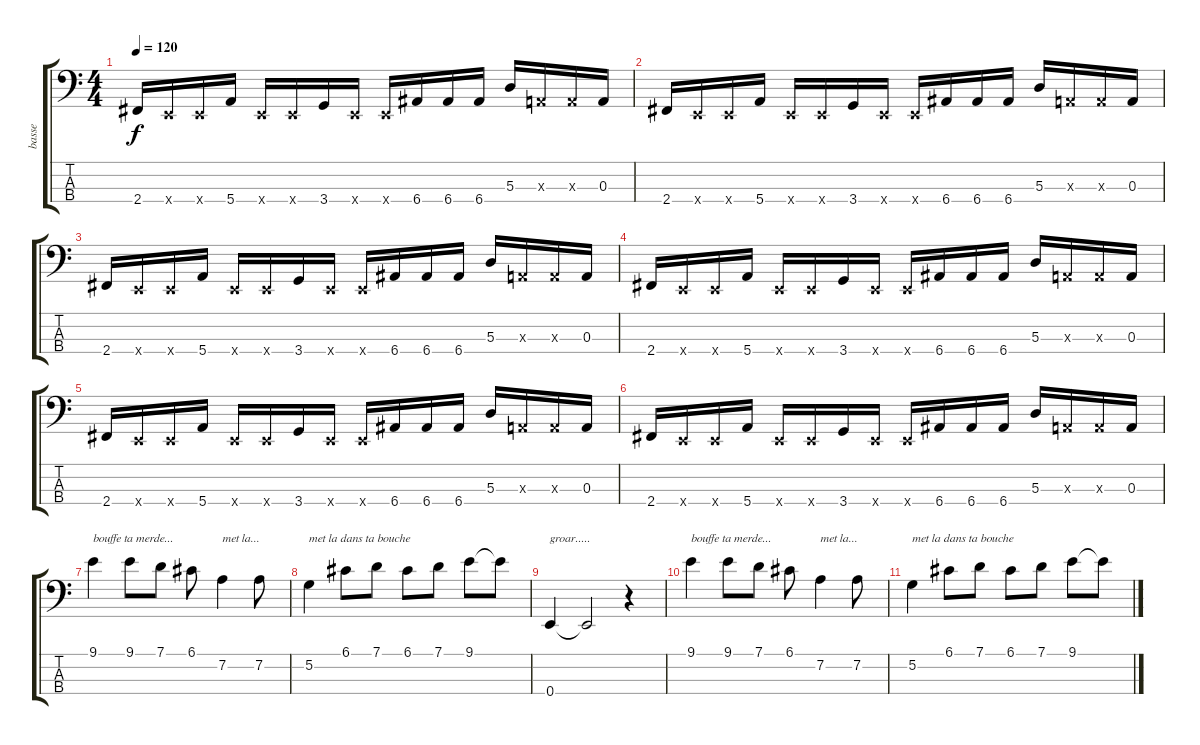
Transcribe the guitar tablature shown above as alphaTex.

\track ("basse" "basse") {instrument electricbassfinger}
\staff {score tabs}
\tuning (G2 D2 A1 E1) {hide}
\ts (4 4)
\tempo 120
\clef f4
\ks c
2.4.16{dy f} 0.4{x}.16 0.4{x}.16 5.4.16 0.4{x}.16 0.4{x}.16 3.4.16 0.4{x}.16 0.4{x}.16 6.4.16 6.4.16 6.4.16 5.3.16 0.3{x}.16 0.3{x}.16 0.3.16 |
2.4.16 0.4{x}.16 0.4{x}.16 5.4.16 0.4{x}.16 0.4{x}.16 3.4.16 0.4{x}.16 0.4{x}.16 6.4.16 6.4.16 6.4.16 5.3.16 0.3{x}.16 0.3{x}.16 0.3.16 |
2.4.16 0.4{x}.16 0.4{x}.16 5.4.16 0.4{x}.16 0.4{x}.16 3.4.16 0.4{x}.16 0.4{x}.16 6.4.16 6.4.16 6.4.16 5.3.16 0.3{x}.16 0.3{x}.16 0.3.16 |
2.4.16 0.4{x}.16 0.4{x}.16 5.4.16 0.4{x}.16 0.4{x}.16 3.4.16 0.4{x}.16 0.4{x}.16 6.4.16 6.4.16 6.4.16 5.3.16 0.3{x}.16 0.3{x}.16 0.3.16 |
2.4.16 0.4{x}.16 0.4{x}.16 5.4.16 0.4{x}.16 0.4{x}.16 3.4.16 0.4{x}.16 0.4{x}.16 6.4.16 6.4.16 6.4.16 5.3.16 0.3{x}.16 0.3{x}.16 0.3.16 |
2.4.16 0.4{x}.16 0.4{x}.16 5.4.16 0.4{x}.16 0.4{x}.16 3.4.16 0.4{x}.16 0.4{x}.16 6.4.16 6.4.16 6.4.16 5.3.16 0.3{x}.16 0.3{x}.16 0.3.16 |
9.1.4{txt "bouffe ta merde..."} 9.1.8 7.1.8 6.1.8 7.2.4{txt "met la..."} 7.2.8 |
5.2.4{txt "met la dans ta bouche"} 6.1.8 7.1.8 6.1.8 7.1.8 9.1.8 9.1{t}.8 |
0.4.4{txt "groar....."} 0.4{t}.2 r.4 |
9.1.4{txt "bouffe ta merde..."} 9.1.8 7.1.8 6.1.8 7.2.4{txt "met la..."} 7.2.8 |
5.2.4{txt "met la dans ta bouche"} 6.1.8 7.1.8 6.1.8 7.1.8 9.1.8 9.1{t}.8
